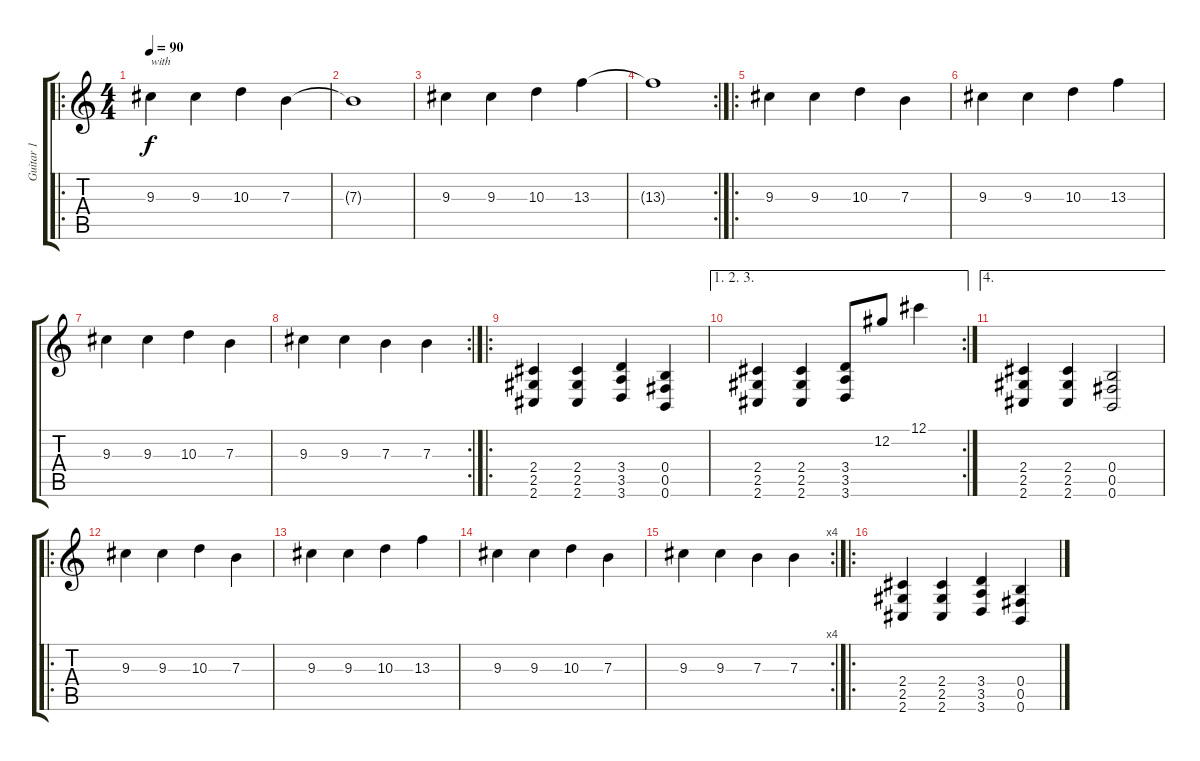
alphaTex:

\track ("Guitar 1" "Guitar 1") {instrument distortionguitar}
\staff {score tabs}
\tuning (Db4 Ab3 E3 B2 Gb2 B1) {hide}
\ro
\ts (4 4)
\tempo 90
\clef g2
\ks c
9.3.4{txt "with" dy f instrument distortionguitar} 9.3.4 10.3.4 7.3.4 |
7.3{t}.1 |
9.3.4{txt ""} 9.3.4 10.3.4 13.3.4 |
\rc 2
13.3{t}.1 |
\ro
9.3.4 9.3.4 10.3.4 7.3.4 |
9.3.4 9.3.4 10.3.4 13.3.4 |
9.3.4 9.3.4 10.3.4 7.3.4 |
\rc 2
9.3.4 9.3.4 7.3.4 7.3.4 |
\ro
(2.4 2.5 2.6).4 (2.4 2.5 2.6).4 (3.4 3.5 3.6).4 (0.4 0.5 0.6).4 |
\ae (1 2 3)
\rc 2
(2.4 2.5 2.6).4 (2.4 2.5 2.6).4 (3.4 3.5 3.6).8 12.2.8 12.1.4 |
\ae 4
(2.4 2.5 2.6).4 (2.4 2.5 2.6).4 (0.4 0.5 0.6).2 |
\ro
9.3.4 9.3.4 10.3.4 7.3.4 |
9.3.4 9.3.4 10.3.4 13.3.4 |
9.3.4 9.3.4 10.3.4 7.3.4 |
\rc 4
9.3.4 9.3.4 7.3.4 7.3.4 |
\ro
(2.4 2.5 2.6).4 (2.4 2.5 2.6).4 (3.4 3.5 3.6).4 (0.4 0.5 0.6).4
